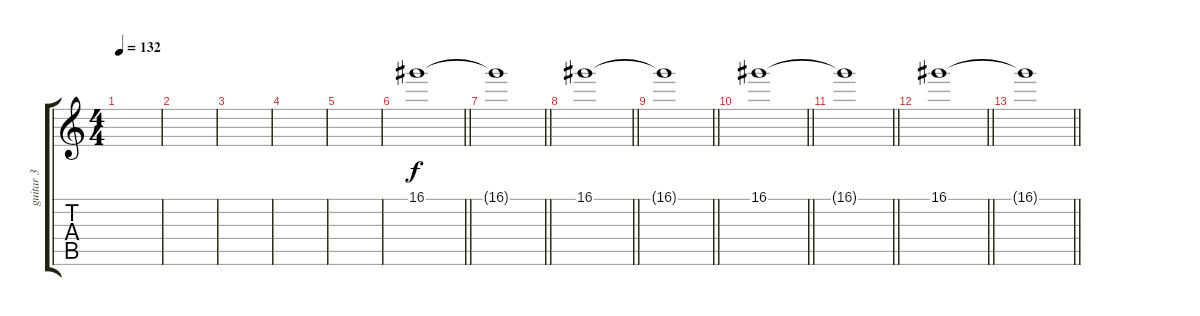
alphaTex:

\track ("guitar 3" "guitar 3") {instrument electricguitarjazz}
\staff {score tabs}
\tuning (E4 B3 G3 D3 A2 E2) {hide}
\ts (4 4)
\tempo 132
\clef g2
\ks c
|
|
|
|
|
\barLineRight lightlight
16.1.1 |
\barLineRight lightlight
16.1{t}.1 |
\barLineRight lightlight
16.1.1 |
\barLineRight lightlight
16.1{t}.1 |
\barLineRight lightlight
16.1.1 |
\barLineRight lightlight
16.1{t}.1 |
\barLineRight lightlight
16.1.1 |
\barLineRight lightlight
16.1{t}.1
